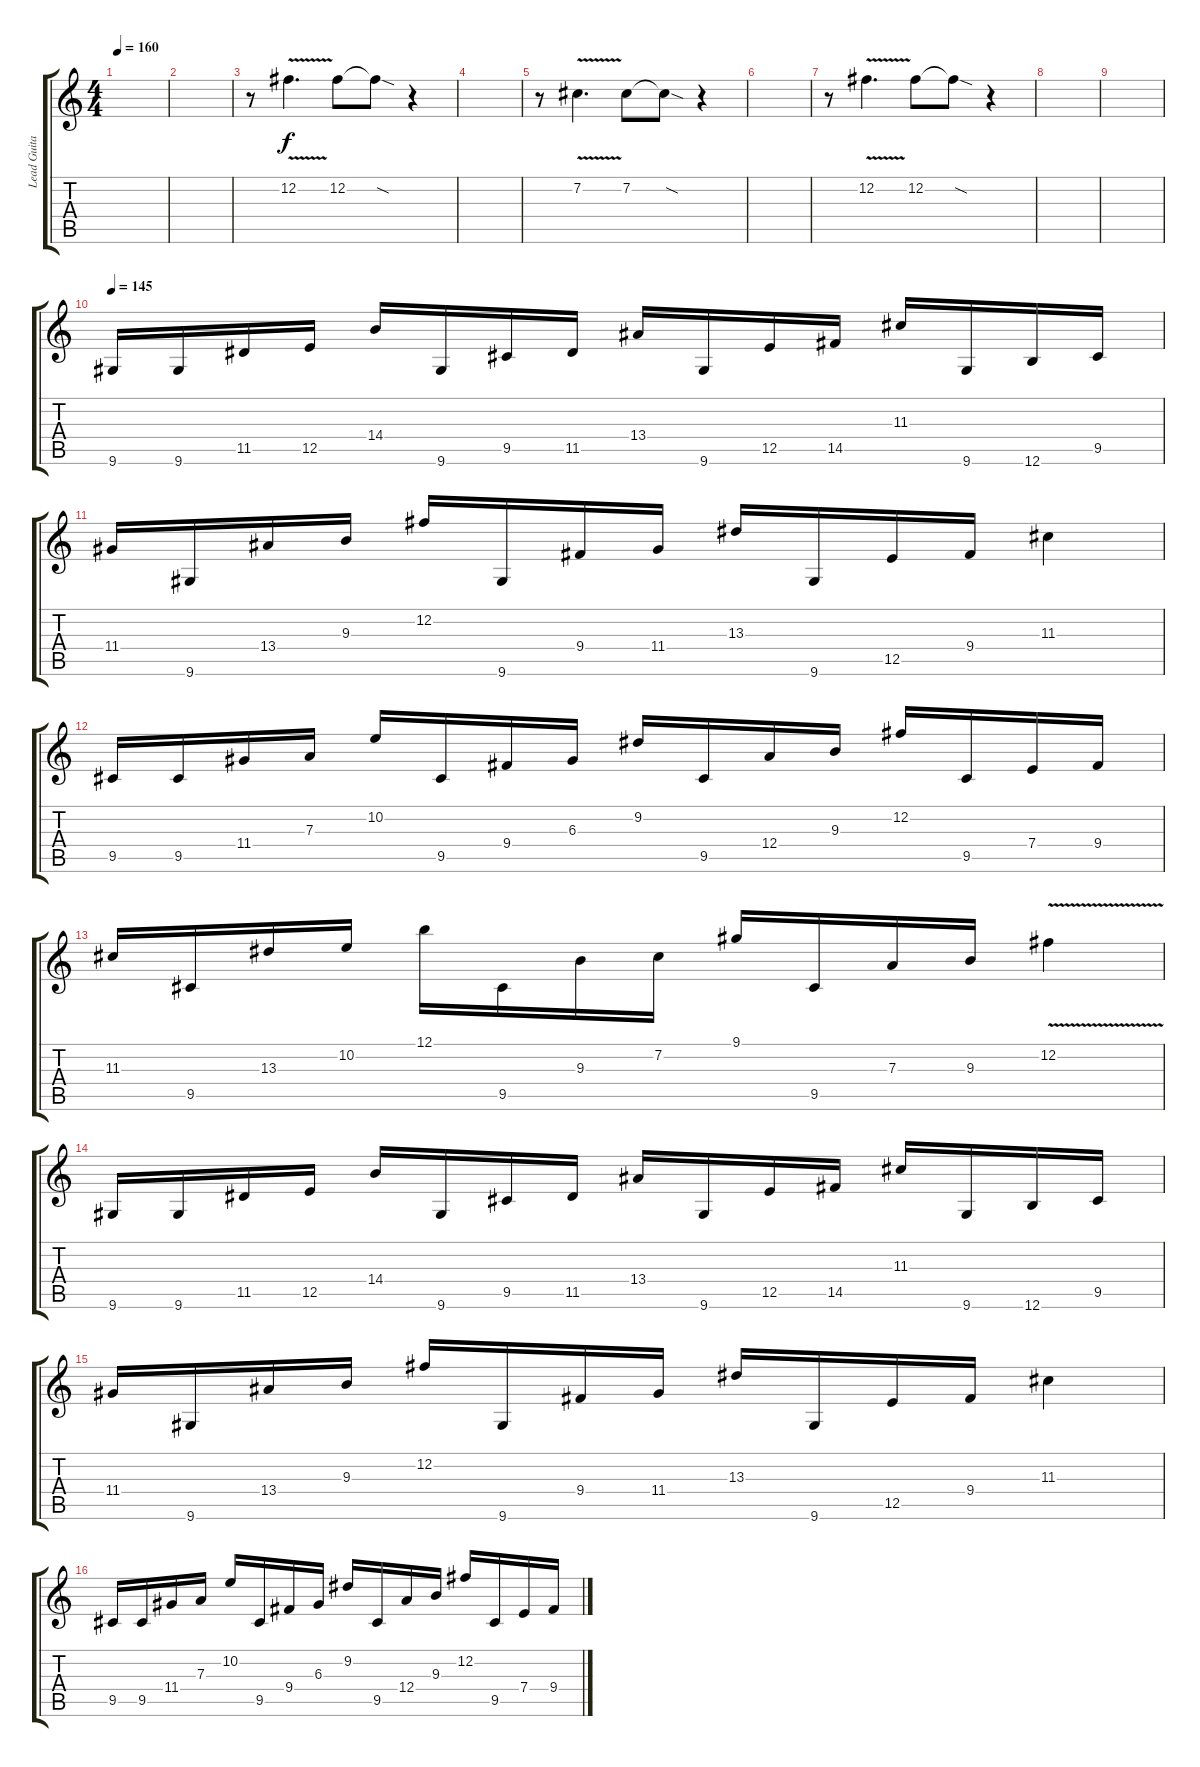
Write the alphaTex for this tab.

\track ("Lead Guitar" "Lead Guita") {instrument distortionguitar}
\staff {score tabs}
\tuning (B3 Gb3 D3 A2 E2 B1) {hide}
\ts (4 4)
\tempo 160
\clef g2
\ks c
|
|
r.8{instrument distortionguitar} 12.2{v}.4{d} 12.2.8 12.2{sod t}.8 r.4 |
|
r.8 7.2{v}.4{d} 7.2.8 7.2{sod t}.8 r.4 |
|
r.8 12.2{v}.4{d} 12.2.8 12.2{sod t}.8 r.4 |
|
|
\tempo 145
9.6.16 9.6.16 11.5.16 12.5.16 14.4.16 9.6.16 9.5.16 11.5.16 13.4.16 9.6.16 12.5.16 14.5.16 11.3.16 9.6.16 12.6.16 9.5.16 |
11.4.16 9.6.16 13.4.16 9.3.16 12.2.16 9.6.16 9.4.16 11.4.16 13.3.16 9.6.16 12.5.16 9.4.16 11.3.4 |
9.5.16 9.5.16 11.4.16 7.3.16 10.2.16 9.5.16 9.4.16 6.3.16 9.2.16 9.5.16 12.4.16 9.3.16 12.2.16 9.5.16 7.4.16 9.4.16 |
11.3.16 9.5.16 13.3.16 10.2.16 12.1.16 9.5.16 9.3.16 7.2.16 9.1.16 9.5.16 7.3.16 9.3.16 12.2{v}.4 |
9.6.16 9.6.16 11.5.16 12.5.16 14.4.16 9.6.16 9.5.16 11.5.16 13.4.16 9.6.16 12.5.16 14.5.16 11.3.16 9.6.16 12.6.16 9.5.16 |
11.4.16 9.6.16 13.4.16 9.3.16 12.2.16 9.6.16 9.4.16 11.4.16 13.3.16 9.6.16 12.5.16 9.4.16 11.3.4 |
9.5.16 9.5.16 11.4.16 7.3.16 10.2.16 9.5.16 9.4.16 6.3.16 9.2.16 9.5.16 12.4.16 9.3.16 12.2.16 9.5.16 7.4.16 9.4.16
